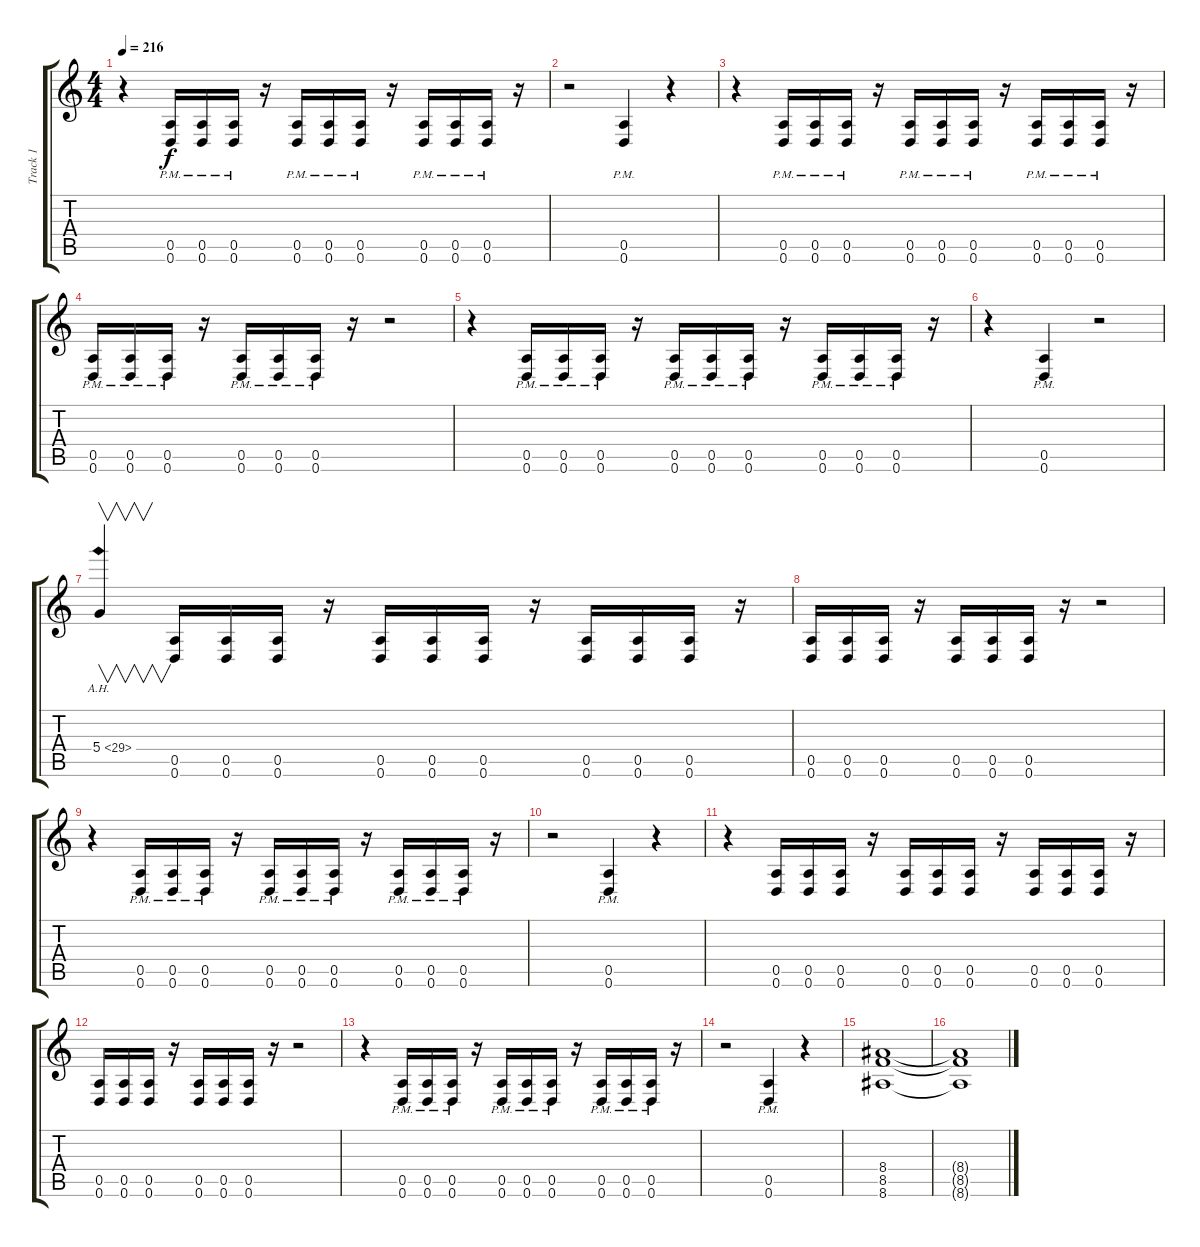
\track ("Track 1" "Track 1") {instrument distortionguitar}
\staff {score tabs}
\tuning (E4 B3 G3 D3 A2 D2) {hide}
\ts (4 4)
\tempo 216
\clef g2
\ks c
r.4{dy f} (0.5{pm} 0.6{pm}).16 (0.5{pm} 0.6{pm}).16 (0.5{pm} 0.6{pm}).16 r.16 (0.5{pm} 0.6{pm}).16 (0.5{pm} 0.6{pm}).16 (0.5{pm} 0.6{pm}).16 r.16 (0.5{pm} 0.6{pm}).16 (0.5{pm} 0.6{pm}).16 (0.5{pm} 0.6{pm}).16 r.16 |
r.2 (0.5{pm} 0.6{pm}).4 r.4 |
r.4 (0.5{pm} 0.6{pm}).16 (0.5{pm} 0.6{pm}).16 (0.5{pm} 0.6{pm}).16 r.16 (0.5{pm} 0.6{pm}).16 (0.5{pm} 0.6{pm}).16 (0.5{pm} 0.6{pm}).16 r.16 (0.5{pm} 0.6{pm}).16 (0.5{pm} 0.6{pm}).16 (0.5{pm} 0.6{pm}).16 r.16 |
(0.5{pm} 0.6{pm}).16 (0.5{pm} 0.6{pm}).16 (0.5{pm} 0.6{pm}).16 r.16 (0.5{pm} 0.6{pm}).16 (0.5{pm} 0.6{pm}).16 (0.5{pm} 0.6{pm}).16 r.16 r.2 |
r.4 (0.5{pm} 0.6{pm}).16 (0.5{pm} 0.6{pm}).16 (0.5{pm} 0.6{pm}).16 r.16 (0.5{pm} 0.6{pm}).16 (0.5{pm} 0.6{pm}).16 (0.5{pm} 0.6{pm}).16 r.16 (0.5{pm} 0.6{pm}).16 (0.5{pm} 0.6{pm}).16 (0.5{pm} 0.6{pm}).16 r.16 |
r.4 (0.5{pm} 0.6{pm}).4 r.2 |
5.4{ah 24}.4{v} (0.5 0.6).16 (0.5 0.6).16 (0.5 0.6).16 r.16 (0.5 0.6).16 (0.5 0.6).16 (0.5 0.6).16 r.16 (0.5 0.6).16 (0.5 0.6).16 (0.5 0.6).16 r.16 |
(0.5 0.6).16 (0.5 0.6).16 (0.5 0.6).16 r.16 (0.5 0.6).16 (0.5 0.6).16 (0.5 0.6).16 r.16 r.2 |
r.4 (0.5{pm} 0.6{pm}).16 (0.5{pm} 0.6{pm}).16 (0.5{pm} 0.6{pm}).16 r.16 (0.5{pm} 0.6{pm}).16 (0.5{pm} 0.6{pm}).16 (0.5{pm} 0.6{pm}).16 r.16 (0.5{pm} 0.6{pm}).16 (0.5{pm} 0.6{pm}).16 (0.5{pm} 0.6{pm}).16 r.16 |
r.2 (0.5{pm} 0.6{pm}).4 r.4 |
r.4 (0.5 0.6).16 (0.5 0.6).16 (0.5 0.6).16 r.16 (0.5 0.6).16 (0.5 0.6).16 (0.5 0.6).16 r.16 (0.5 0.6).16 (0.5 0.6).16 (0.5 0.6).16 r.16 |
(0.5 0.6).16 (0.5 0.6).16 (0.5 0.6).16 r.16 (0.5 0.6).16 (0.5 0.6).16 (0.5 0.6).16 r.16 r.2 |
r.4 (0.5{pm} 0.6{pm}).16 (0.5{pm} 0.6{pm}).16 (0.5{pm} 0.6{pm}).16 r.16 (0.5{pm} 0.6{pm}).16 (0.5{pm} 0.6{pm}).16 (0.5{pm} 0.6{pm}).16 r.16 (0.5{pm} 0.6{pm}).16 (0.5{pm} 0.6{pm}).16 (0.5{pm} 0.6{pm}).16 r.16 |
r.2 (0.5{pm} 0.6{pm}).4 r.4 |
(8.4 8.5 8.6).1{balance 8} |
(8.4{t} 8.5{t} 8.6{t}).1
